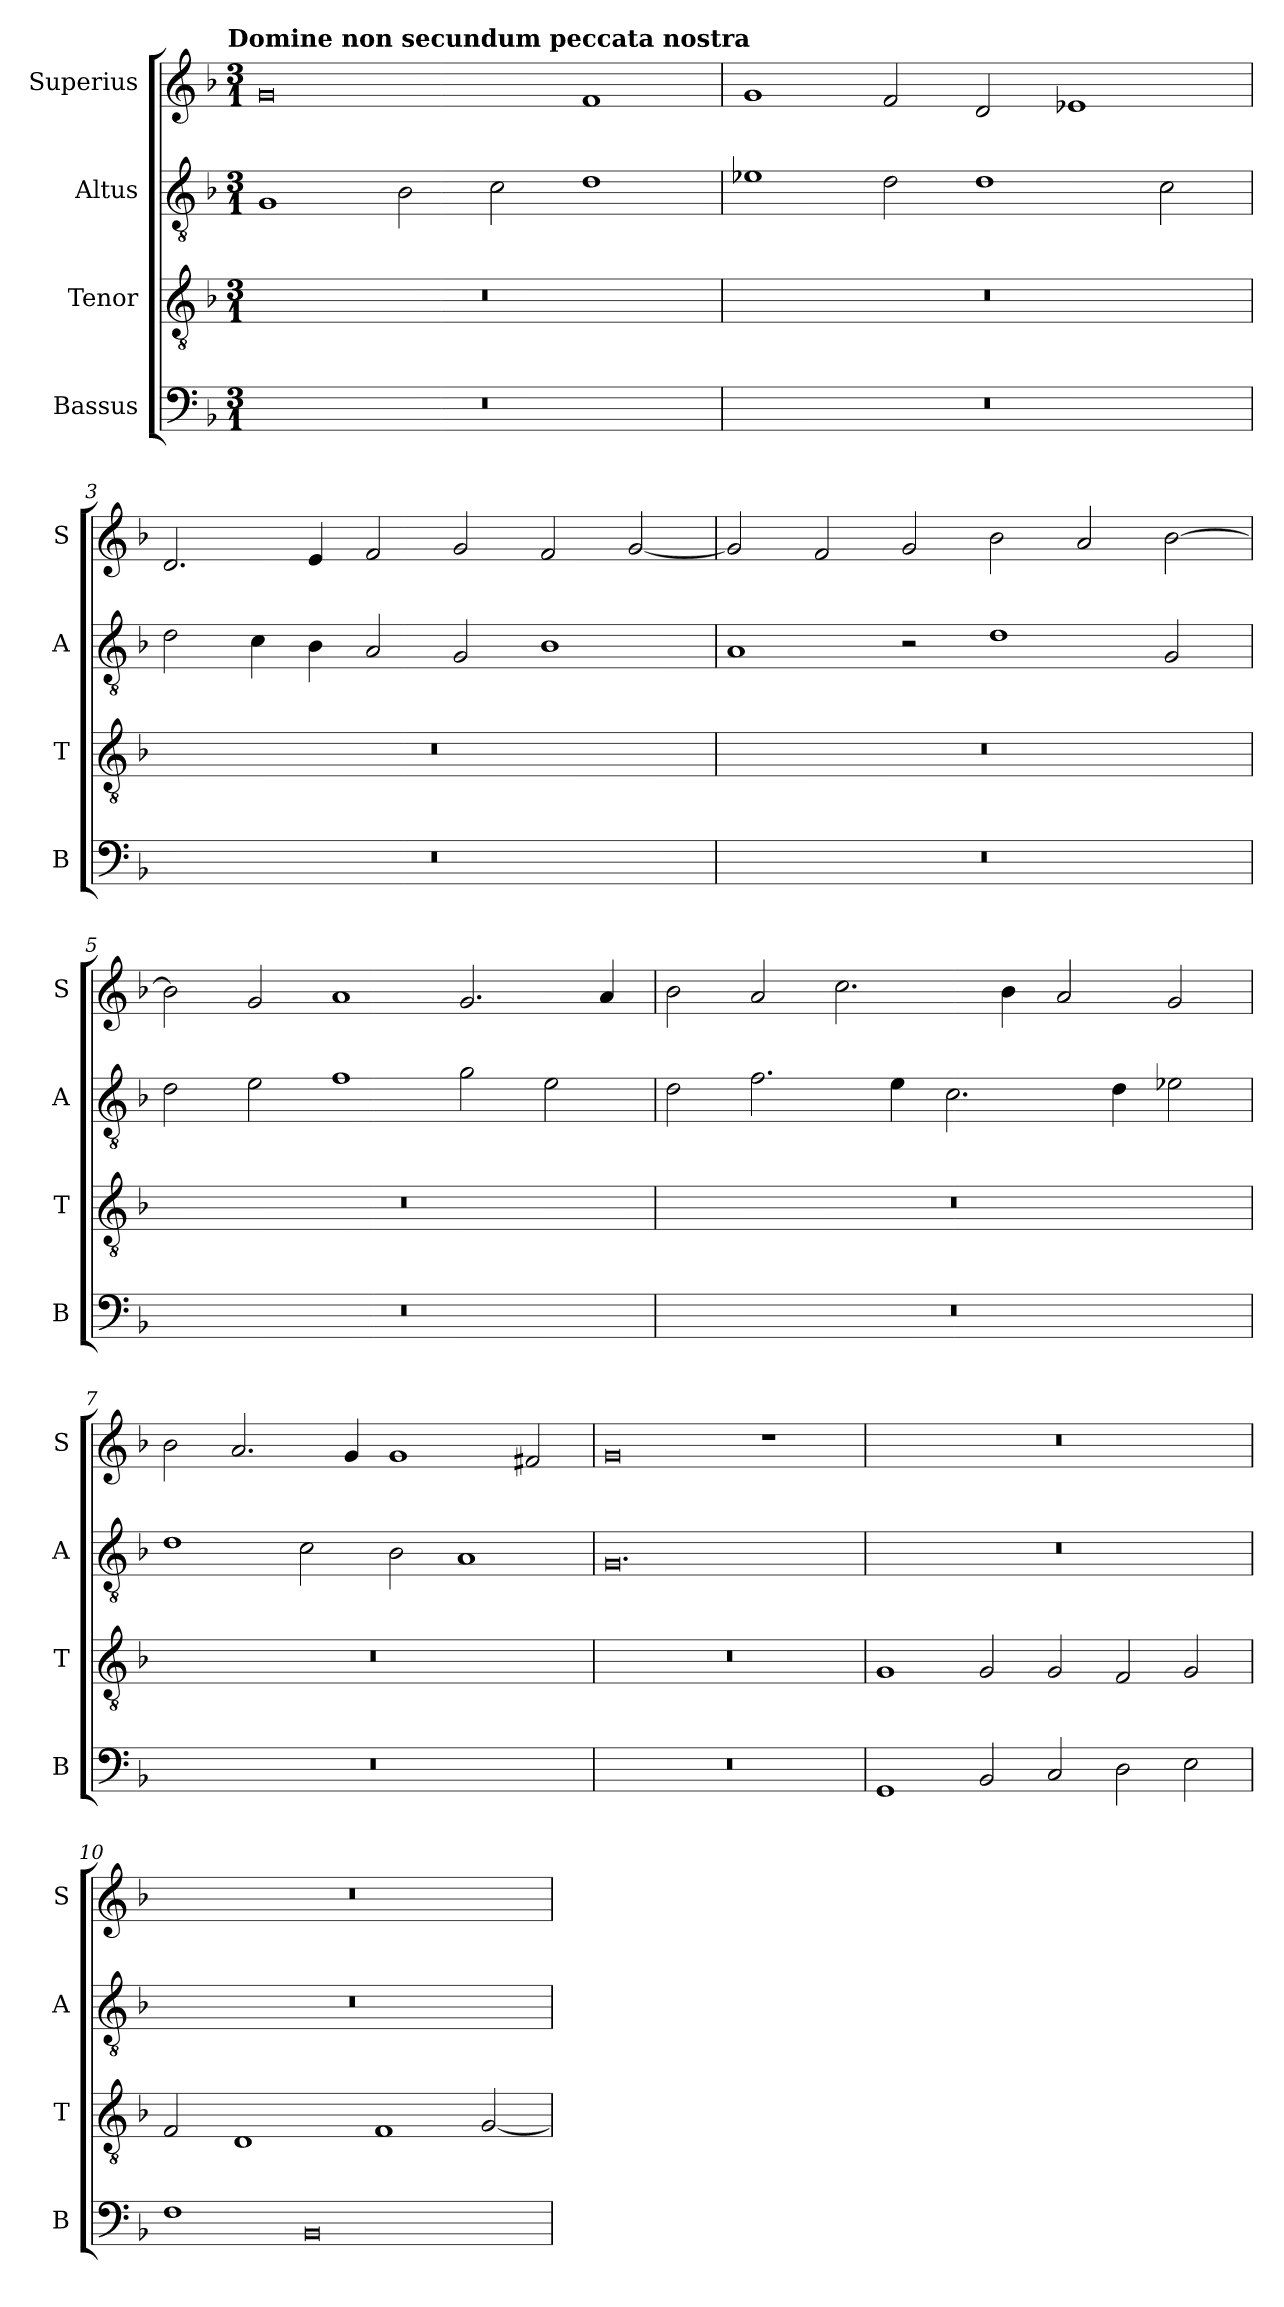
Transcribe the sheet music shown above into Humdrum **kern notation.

**kern	**kern	**kern	**kern
*part4	*part3	*part2	*part1
*staff4	*staff3	*staff2	*staff1
*I"Bassus	*I"Tenor	*I"Altus	*I"Superius
*I'B	*I'T	*I'A	*I'S
*clefF4	*clefGv2	*clefGv2	*clefG2
*k[b-]	*k[b-]	*k[b-]	*k[b-]
!!LO:TX:omd:t=Domine non secundum peccata nostra
*M3/1	*M3/1	*M3/1	*M3/1
=1	=1	=1	=1
0.r	0.r	1G	0g
.	.	2B-\	.
.	.	2c\	.
.	.	1d	1f
=2	=2	=2	=2
0.r	0.r	1e-X	1g
.	.	2d\	2f/
.	.	1d	2d/
.	.	.	1e-X
.	.	2c\	.
=3	=3	=3	=3
0.r	0.r	2d\	2.d/
.	.	4c\	.
.	.	4B-\	4e/
.	.	2A/	2f/
.	.	2G/	2g/
.	.	1B-	2f/
.	.	.	[2g/
=4	=4	=4	=4
0.r	0.r	1A	2g/]
.	.	.	2f/
.	.	2r	2g/
.	.	1d	2b-\
.	.	.	2a/
.	.	2G/	[2b-\
=5	=5	=5	=5
0.r	0.r	2d\	2b-\]
.	.	2e\	2g/
.	.	1f	1a
.	.	2g\	2.g/
.	.	2e\	.
.	.	.	4a/
=6	=6	=6	=6
0.r	0.r	2d\	2b-\
.	.	2.f\	2a/
.	.	.	2.cc\
.	.	4e\	.
.	.	2.c\	.
.	.	.	4b-\
.	.	.	2a/
.	.	4d\	.
.	.	2e-X\	2g/
=7	=7	=7	=7
0.r	0.r	1d	2b-\
.	.	.	2.a/
.	.	2c\	.
.	.	.	4g/
.	.	2B-\	1g
.	.	1A	.
.	.	.	2f#X/
=8	=8	=8	=8
0.r	0.r	0.G	0g
.	.	.	1r
=9	=9	=9	=9
1GG	1G	0.r	0.r
2BB-/	2G/	.	.
2C/	2G/	.	.
2D\	2F/	.	.
2E\	2G/	.	.
=10	=10	=10	=10
1F	2F/	0.r	0.r
.	1D	.	.
0BB-	.	.	.
.	1F	.	.
.	[2G/	.	.
=	=	=	=
*-	*-	*-	*-
